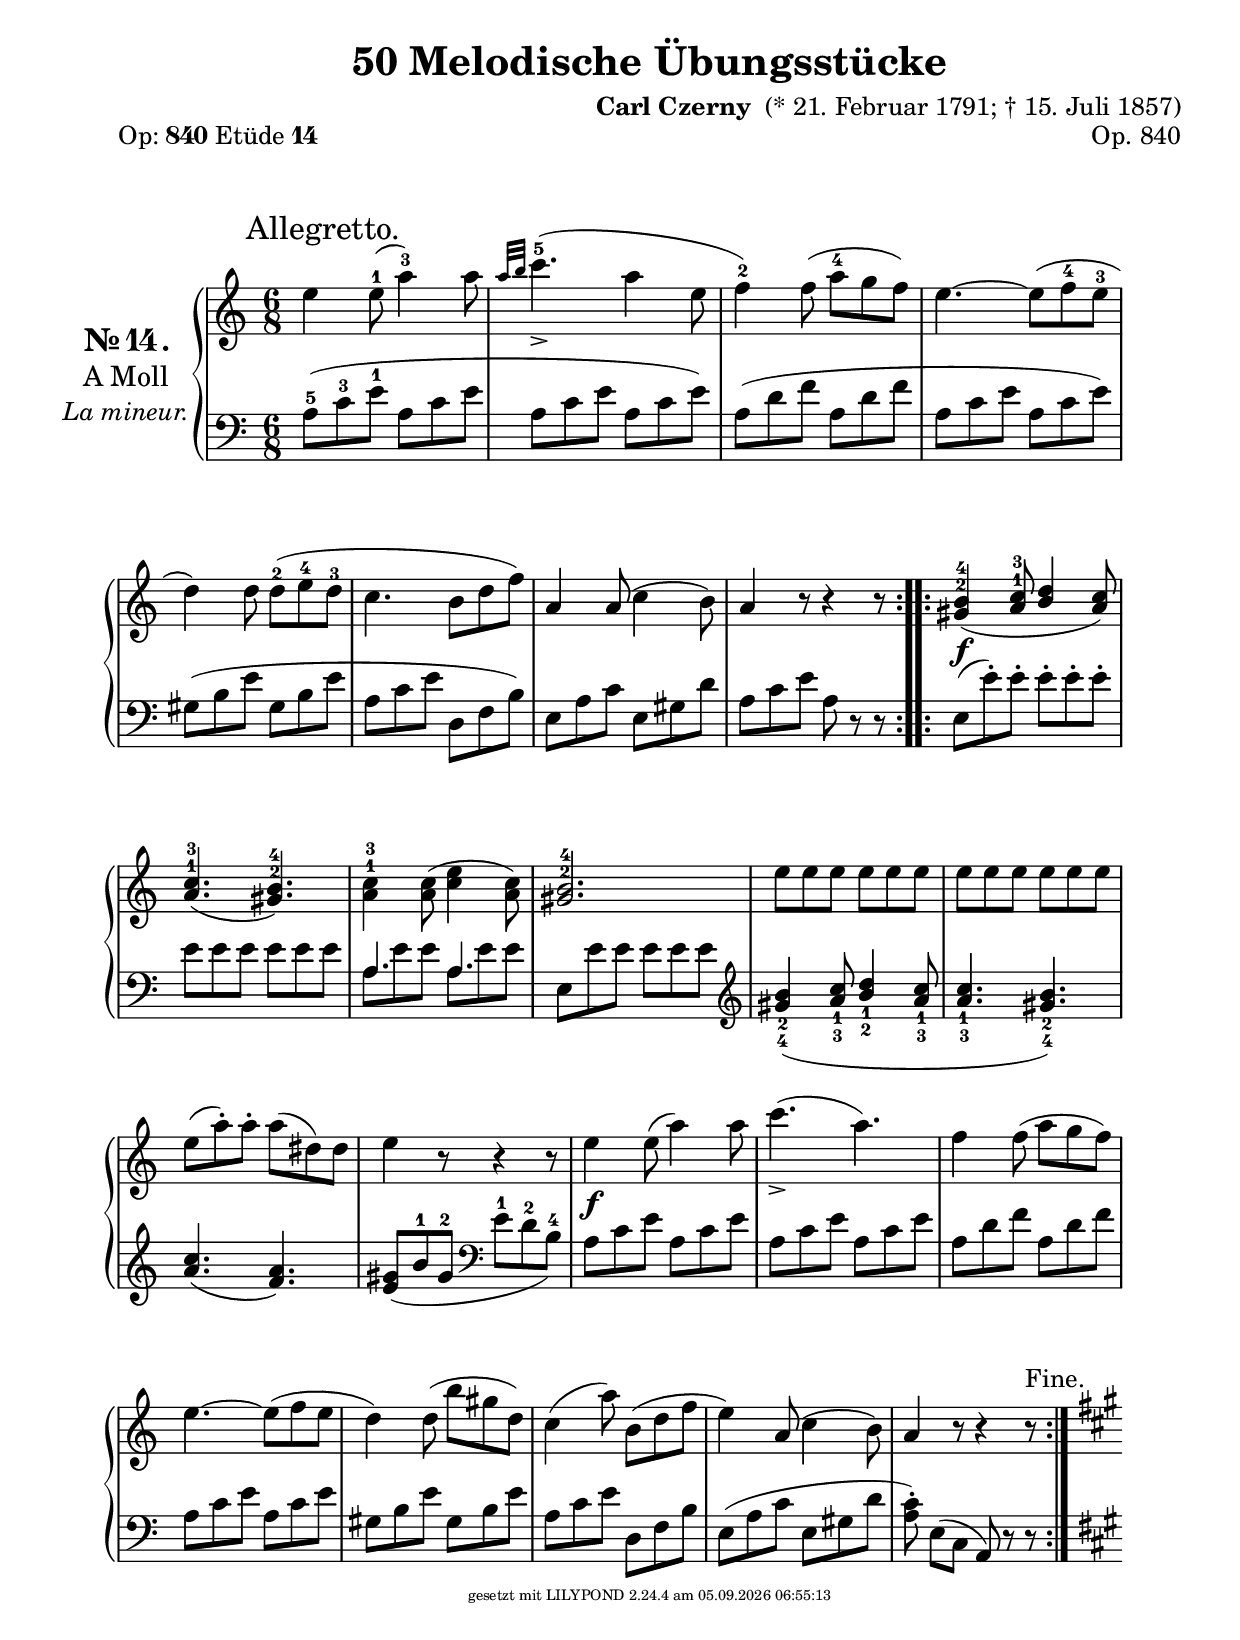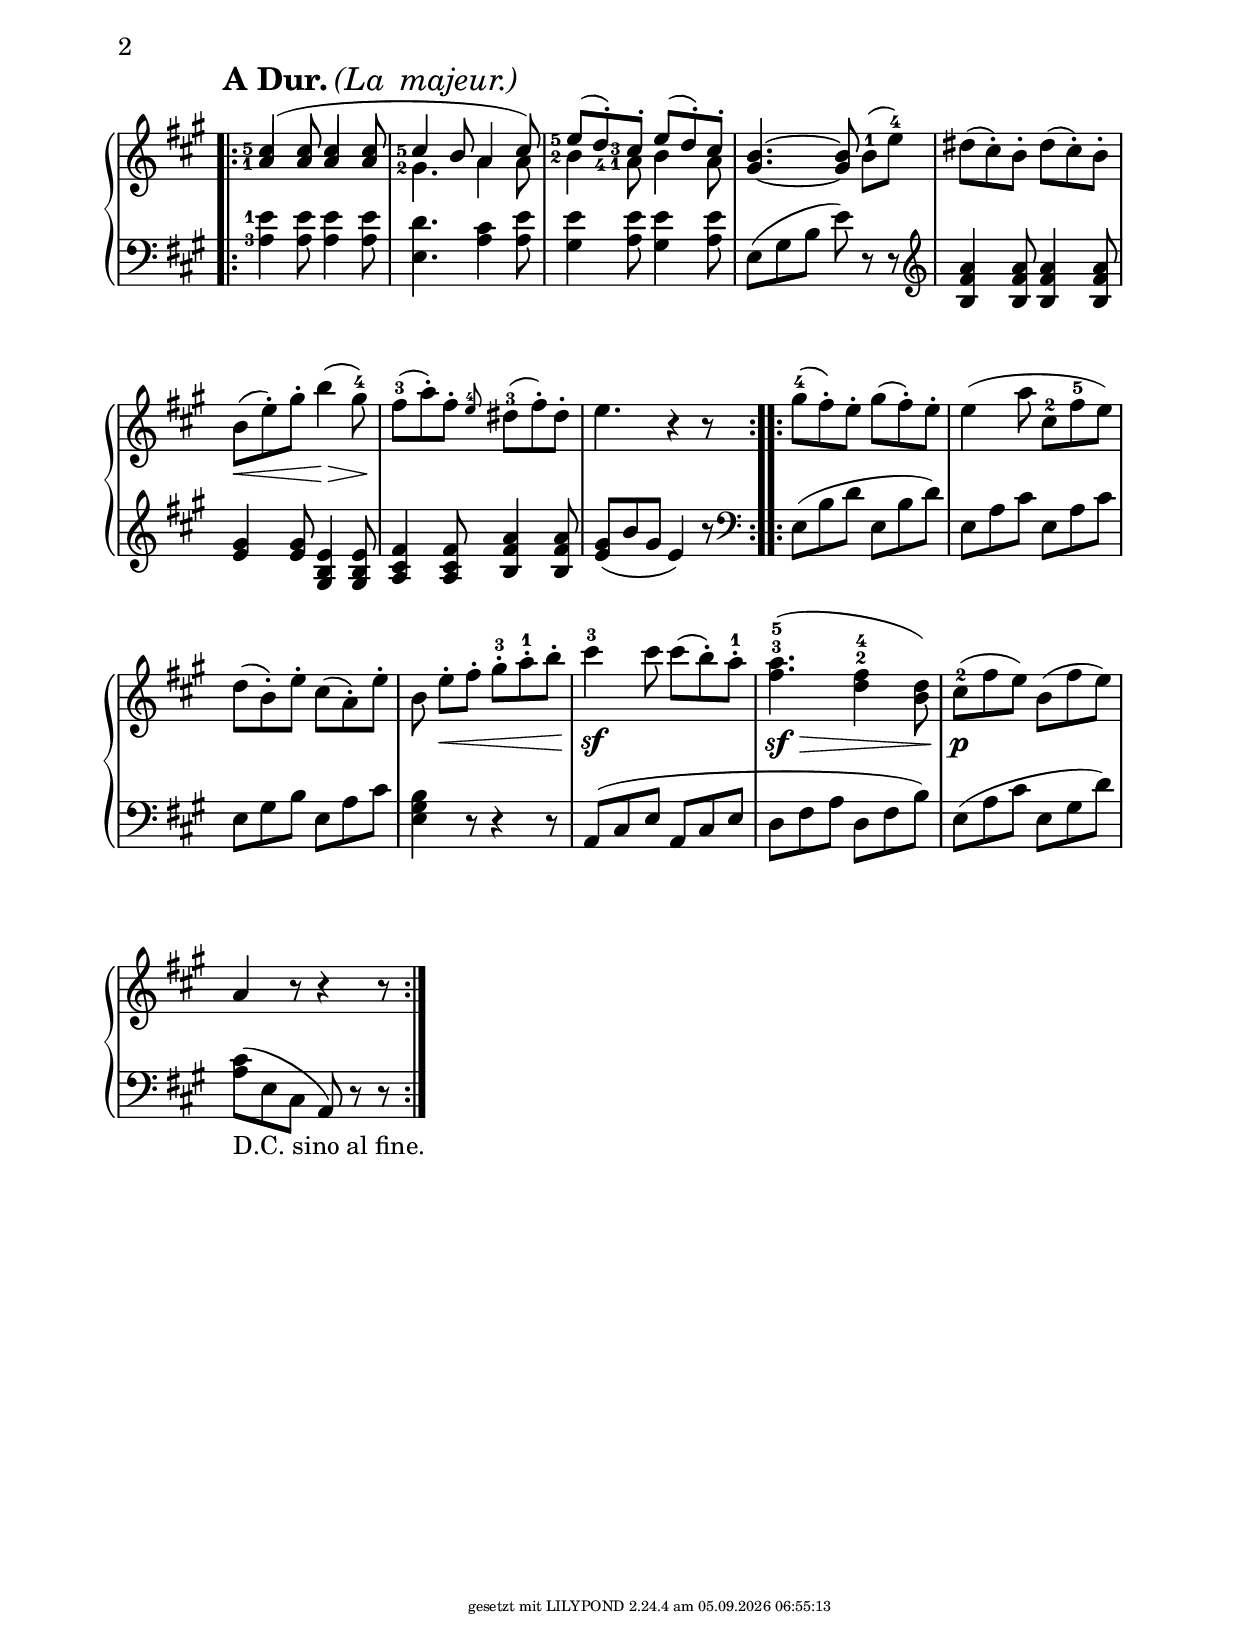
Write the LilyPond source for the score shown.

\version "2.19.37"

\language "deutsch"

\include "Papier+Layout.ly"
\version "2.19.32"

%% http://lsr.dsi.unimi.it/LSR/Item?id=654
%% http://lsr.di.unimi.it//LSR/Item?id=654
%% see also http://lilypond.org/doc/v2.18/Documentation/notation/short-repeats

%%%%%%%%%%%%%%%%%%%%%%%%%%%%%%%%%%%%%%%%%%%%%%%%%%%%%%%%%%%%%%%%%%%%%%%%%%%%%%%%%%%%%%%%%%
% LSR workaround:

%%%%%%%%%%%%%%%%%%%%%%%%%%%%%%%%%%%%%%%%%%%%%%%%%%%%%%%%%%%%%%%%%%%%%%%%%%%%%%%%%%%%%%%%%%

%% version 2013/05/11
%% for lilypond 2.18 or higher
%% last changes : - \changePitch : a single s as the last event of newnotes parameter
%%                   will give you the ending rests of the pattern (if there), and two s
%%                   also the beginning ones. If pattern ends with a note, a single
%%                   ending s will have no effects.
%%                - Is now \language independant (no more #{ c #})
%%                - new algorithm for make-notes-list, change-pitch
%%                  and has-notes? (shorter and safer)
%%
%%%%%%%%%%%%%%%%%%%%%%%%% some utility functions %%%%%%%%%%%%%%%%%%%%%

#(define (name-of music)
 (ly:music-property music 'name))

#(define (has-notes? music)
"Return true if there is at least one note in `music, false otherwise."
 (or (eq? (name-of music) 'NoteEvent)
     (let ((e (ly:music-property music 'element)))
        (and (ly:music? e)
             (has-notes? e)))
     (let loop ((es (ly:music-property music 'elements)))
        (and (pair? es)
             (or (has-notes? (car es))
                 (loop (cdr es)))))))

%% An EventChord is sometimes used as a wrapper in Lilypond, so we have to check
%% if a chord is a standard chord with notes. We could have used has-notes? but
%% this version is perhaps more efficient.
%% Optional events name like 'RestEvent can be included.
#(define (note-or-chord? music . otherEvent)
"Is music a note or a chord with notes ?"
(let ((name (name-of music)))
 (or (memq name (cons 'NoteEvent otherEvent))
     (and (eq? name 'EventChord)  ; have this chord at least one note ?
          (let loop ((es (ly:music-property music 'elements)))
             (and (pair? es)
                  (or (eq? (name-of (car es)) 'NoteEvent)
                      (loop (cdr es)))))))))

#(define (expand-q-chords music); for q chords : see chord-repetition-init.ly
(expand-repeat-chords! (list 'rhythmic-event) music))

#(define (clean-music mus)
"Try to reduce the number of sequential music"
(let ((name (ly:music-property mus 'name)))
  (cond
    ((eq? name 'SequentialMusic)
       (ly:music-set-property! mus 'elements (fold-right
          (lambda (evt prev-list)
            (if (eq? (name-of evt) 'SequentialMusic)
              (append (ly:music-property (clean-music evt) 'elements) prev-list)
              (cons (clean-music evt) prev-list)))
          '()
          (ly:music-property mus 'elements))))
    ((eq? name 'SimultaneousMusic)
       (ly:music-set-property! mus 'elements
                (map clean-music (ly:music-property mus 'elements))))
    ((memq name (list 'RelativeOctaveMusic 'UnrelativableMusic))
         (ly:music-set-property! mus 'element (clean-music
                  (ly:music-property mus 'element)))))
 mus))

%%%%%%%%%%%%%%%%%%%%%%%%%%%%% changePitch %%%%%%%%%%%%%%%%%%%%%%%%%%%%%%
#(define cPInsertInPattern (gensym))
#(define cPSamePitch (gensym))
#(define cPSamePitchEnd (gensym))
#(define cPPatternEnd (gensym))

#(define (make-notes-list music)
"Make a list with each element will be of one of these types :
  1- a note, a chord, a rest
  2- an integer, indicating the number of notes to skip in pattern ( The user will
     indicate that, by a corresponding number of skips (s or \\skip) in `newnotes 
     parameter of \\changePitch )
  3- a list of musics, to be inserted between 2 notes of pattern, and added with
     the \\insert function, inside `newnotes"
(let ((res '())     ; the list to fill
      (prev #f))
  (define (fill-notes-list evt)
    (let ((tags (ly:music-property evt 'tags))
          (name (name-of evt)))
      (cond
        ((memq cPInsertInPattern tags)             ; a music added by \insert
            (ly:music-set-property! evt 'tags
                          (delq cPInsertInPattern tags))     ; remove the tag
            (if (integer? prev)(set! res (cons prev res)))
            (set! prev (if (pair? prev)(cons evt prev)(list evt))))  ; a list
         ((memq name (list 'SkipEvent 'SkipMusic))
            (if (pair? prev)(set! res (cons prev res))) ; keep the reverse order
            (set! prev (if (integer? prev) (1+ prev) 1)))
       ; ((memq name (list 'EventChord 'NoteEvent 'RestEvent))
         ((note-or-chord? evt 'RestEvent) ; a note, a chord, or a rest
            (if (or (pair? prev)(integer? prev))(set! res (cons prev res)))
            (set! prev evt)
            (set! res (cons evt res)))
         (else
          (let ((elt (ly:music-property evt 'element))
                (elts (ly:music-property evt 'elements)))
            (if (ly:music? elt) (fill-notes-list elt))
            (if (pair? elts)(for-each fill-notes-list elts)))))))
(fill-notes-list music)
(if (or (pair? prev)(integer? prev))(set! res (cons prev res)))
(reverse res)))

%%%%%%%%%%%%  used inside the inner function change-one-note
#(define (copy-duration from to)  ; from and to as EventChord or NoteEvent
(let ((max-dur #f)); in theory, 2 notes in a chord can have a different duration
  (music-map (lambda (x)            ; get main duration from `from
              (let ((dur (ly:music-property x 'duration)))
               (if (and (ly:duration? dur)
                        (or (not max-dur)
                            (ly:duration<? max-dur dur))); take the greater
                 (set! max-dur dur))
                 x))
              from)
  (music-map (lambda (x)            ; set duration to duration of `to
               (if (ly:duration? (ly:music-property x 'duration))
                  (ly:music-set-property! x 'duration max-dur))
               x)
             to)))

#(define (copy-arti from to) ; from and to as EventChord or NoteEvent
(let* ((es-from (ly:music-property from 'elements))
       (es-to (ly:music-property to 'elements))
       (arti-from (if (null? es-from)
                    (ly:music-property from 'articulations)
                    (filter
                      (lambda(x)
                        (not (ly:duration? (ly:music-property x 'duration))))
                      es-from))))
  (if (null? es-to)                       ; NoteEvent
    (ly:music-set-property! to 'articulations
              (append (ly:music-property to 'articulations) arti-from))
    (ly:music-set-property! to 'elements  ; EventChord
              (append es-to arti-from)))
  ; copy also 'tags and 'to-relative-callback
  (ly:music-set-property! to 'tags
    (append (ly:music-property from 'tags)(ly:music-property to 'tags)))
   (if (null? es-to)
      (ly:music-set-property! to 'to-relative-callback
          (ly:music-property from 'to-relative-callback))
      (begin
        (ly:music-set-property! to 'to-relative-callback
            ly:music-sequence::event-chord-relative-callback)
        (ly:music-set-property! (car es-to) 'to-relative-callback
            (ly:music-property from 'to-relative-callback))))
    ))

%% del-arti is called for all notes but the first of a \samePitch section.
#(define (del-arti note-or-chord)
(ly:music-set-property! note-or-chord 'articulations '())
(ly:music-set-property! note-or-chord 'elements
  (filter (lambda(x)
              (and (ly:duration? (ly:music-property x 'duration))
                   (ly:music-set-property! x 'articulations '())))
          (ly:music-property note-or-chord 'elements))) ; can be empty
(music-map  ;; del all caution accidentals
  (lambda(x)(if (eq? (name-of x) 'NoteEvent) (begin
               (ly:music-set-property! x 'force-accidental #f)
               (ly:music-set-property! x 'cautionary #f)))
             x)
  note-or-chord))

#(define (change-pitch pattern newnotes)
"The scheme function of \\changePitch, `pattern and `newnotes as music."
(let ((seq-list '())           ; list of transformed patterns
      (skip-notnote-event? #f) ; #t if a \skip or an \insert is found in newnotes
      (same-pitch-section? #f) ; #t if we are in the 2nd pattern note of a\samePitch section
      ;(dummy-note #{ c4 #})    ; \language dependant -:(
      (dummy-note (make-music 'NoteEvent ; to avoid pbs with pattern without any notes
                              'duration (ly:make-duration 2 0 1) ;
                              'pitch (ly:make-pitch -1 0 0))) ;
      (pattern2 #{ $pattern \tag #cPPatternEnd s4 #}) ; to detect the end of pattern
      (last-notes-list #f))    ; buffer
 (set! seq-list (cdr  ; skip dummy notes
  ;;;;;;;;;;;;;;;;;;;;;;;;;;;;;;;;;;; loop ;;;;;;;;;;;;;;;;;;;;;;;;;;;;;;;;;;;;;;;;;;;;;;;
  (let loop ((notes-list (cons dummy-note (make-notes-list newnotes))); see make-notes-list
             (pat-list (cons dummy-note (circular-list pattern2)))
             (res '())) ; the list to fill
    (if (or (null? notes-list)(null? pat-list)) ; pat-list may be a regular list in the loop
      (reverse res)               ;;;;;; return the list in the right order
      (let ((x (car notes-list))  ;;;;;; go deeper, taking 1st elt of each lists
            (evt (ly:music-deep-copy (car pat-list))))
       (cond
       ;;;;;;;;;;;;;;;;;;;;;;;;;;;;;;;;;;;;;;;;;;;;;
        ((pair? x)                   ; x is a list of musics, added with \insert in newnotes
          (set! skip-notnote-event? #t)      ; for events between 2 pattern notes
          (set! last-notes-list notes-list)  ; for section "else" of this cond statement
          (loop (cdr notes-list) pat-list (append x res))) ; append x to res
        ;;;;;;;;;;;;;;;;;;;;;;;;;;;;;;;;;;;;;;;;;;;;
        ((note-or-chord? evt)         ; evt in pattern is a note or a chord (with notes)
          (set! last-notes-list notes-list)  ; for section "else" later
          (cond
            ((ly:music? x)  ;;;;;; the elt of notes-list is a note or a chord
               (if same-pitch-section? ; x is used several times. Copy arti of x only to the
                 (set! x (del-arti (ly:music-deep-copy x)))) ; 1st note of \samePitch section
               (copy-duration evt x)  ; evt = from, x = to
               (copy-arti evt x)
               (let ((tags (ly:music-property x 'tags)))
                 (cond               ; are we in a \samePitch section ?
                   ((memq cPSamePitch tags)    ; yes, first,remove the tag
                      (ly:music-set-property! x 'tags (delq cPSamePitch tags))
                      (set! same-pitch-section? #t)) ; then set the flag
                   ((memq cPSamePitchEnd tags) ; last note of \samePitch
                      (ly:music-set-property! x 'tags (delq cPSamePitchEnd tags))
                      (set! same-pitch-section? #f))))      ; unset the flag
               (set! skip-notnote-event? #f); stop deletion of not-notes event.
               (if same-pitch-section?
                   (loop notes-list (cdr pat-list)(cons x res))
                   (loop (cdr notes-list)(cdr pat-list)(cons x res)))) ; next new note
            ((integer? x)   ;;;;;; user want to skip over the current evt note. We also
               (set! skip-notnote-event? x) ; don't add any events bis next pattern note
               ;; (format #t "x : ~a\n" x)  ; for testing
               (cond ((= x 1)                                      ; only one s
                        (loop (cdr notes-list)(cdr pat-list) res)) ; next notes-list elt
                     (else                                         ; several successive s
                        (set-car! notes-list (1- x))               ; for the next loop
                        (loop notes-list (cdr pat-list) res))))))  ; the next evt only
        ;;;;;;;;;;;;;;;;;;;;;;;;;;;;;;;;;;;;;;;;;;;;
        ((or (ly:music-property evt 'duration #f)  ; current evt in pattern is not a note
             (not (has-notes? evt)))
           (cond ((memq cPPatternEnd (ly:music-property evt 'tags)) ; last evt of pattern
                    (let ((x (car notes-list)))
                      (if (and (integer? x)
                                (or (null? (cdr notes-list))        ; last elt ?
                                    (and (null? (cddr notes-list))  ; 2nd to last and last is
                                         (pair? (car (cdr notes-list)))))) ; a \insert section
                        (cond
                           ((= x 1)
                              (set! skip-notnote-event? x)
                              (loop (cdr notes-list) (cdr pat-list) res))
                           (else
                              (set-car! notes-list (1- x))
                              (loop notes-list (cdr pat-list) res))))
                        (loop notes-list (cdr pat-list) res))) ;; ignores evt
                  (skip-notnote-event? (loop notes-list (cdr pat-list) res))
                  (else (loop notes-list (cdr pat-list)(cons evt res)))))
        ;;;;;;;;;;;;;;;;;;;;;;;;;;;;;;;;;;;;;;;;;;;;
        (else
          (let ((e (ly:music-property evt 'element))
                (es (ly:music-property evt 'elements))
                (empty? #f)) ; don't add to res if #t
           (if (ly:music? e)
             (let ((new-e (loop notes-list (list e) '())))
               (ly:music-set-property! evt 'element
                 (case (length new-e)
                   ((0) (set! empty? #t)
                        new-e)
                   ((1)(car new-e))
                   (else (make-sequential-music new-e))))))
           (if (pair? es)
             (let ((new-es (loop notes-list es '())))
               (ly:music-set-property! evt 'elements new-es)
               (set! empty? (and empty? (null! new-es))))) ; #t if both empty

           (let ((next-new-notes (if (or same-pitch-section?
                                         (and (integer? skip-notnote-event?)
                                              (> skip-notnote-event? 1)))
                                    last-notes-list
                                    (cdr last-notes-list))))
              (if empty? (loop next-new-notes (cdr pat-list) res)
                         (loop next-new-notes (cdr pat-list) (cons evt res))))))))))))
  ;;;;;;;;;;;;;;;;;;;;;;;;;;;;;;;;;; end loop ;;;;;;;;;;;;;;;;;;;;;;;;;;;;;;;;;;;;;;;;
 (let ((relativize (lambda(m)
        (let* ((clean-newnotes (clean-music newnotes))
               (name (name-of clean-newnotes)))
            (if (memq name (list 'RelativeOctaveMusic 'UnrelativableMusic))
               (make-music name 'element m)
               m)))))
     (case (length seq-list)
        ((0) (make-music 'Music 'void #t))
        ((1) (relativize (car seq-list)))
        (else (relativize (clean-music (make-sequential-music seq-list))))))))

changePitch = #(define-music-function (pattern newnotes)
                                                          (ly:music? ly:music?)
"Change each notes in `pattern by the notes (or rests) given in `newnotes.
If count of events doesn't match, pattern is duplicated repeatedly or truncate."
(let* ((expand-q (lambda (music) (expand-repeat-chords!
			    (cons 'rhythmic-event (ly:parser-lookup '$chord-repeat-events))
			    music)))
       (pattern (expand-q pattern))
       (newnotes (expand-q newnotes)))
 (change-pitch pattern newnotes)))

%%%%%%%%%%%%%%%%%%%%%%%%%%%%%%%%%%%%%%%%%%%%%%%%%%%%%%%%%%%%%%%%%%%%%%%%%%%%%%%%
%% enhancement functions, working with \changePitch pattern newnotes

samePitch = #(define-music-function (music) (ly:music?)
"Inside the `pattern parameter of the \\changePitch function, all notes grouped 
by this function will have the same pitch, according to the current note of
`newnotes parameter of \\changePitch."
(let((not-first? #f)
     (last-note #f))
  (map-some-music
    (lambda (x)
      (cond
        ((note-or-chord? x)
           (if not-first?     ; set all pitches to the pitch of the first note
             (ly:music-set-property! x 'to-relative-callback
                (lambda (x p)                    ; set pitch to the prev value
                    (ly:prob-set-property! x 'pitch p)
                    p))
             (set! not-first? x)) ; do nothing for first note
           (ly:music-set-property! x 'tags (cons
                   cPSamePitch  ; add tag cPSamePitch to x
                   (ly:music-property x 'tags)))
           (set! last-note x)   ; save the note x
           x)
        (else #f)))
    music)
  (if last-note              ; the last saved EventChord
     (ly:music-set-property! last-note 'tags (cons
           cPSamePitchEnd    ; add cPSamePitchEnd tag, delete cPSamePitch tag
           (delq cPSamePitch (ly:music-property last-note 'tags)))))
  music))

%% this function should be no more needed, as copy-arti should avoid pbs
%% in relative mode and \samePitch
absolute = #(define-music-function (music) (ly:music?)
"Make `music unrelativable. To use inside a \\samePitch function in relative
mode."
(make-music 'UnrelativableMusic 'element music))

insert = #(define-music-function (music) (ly:music?)
"Using this function inside the `newnotes parameter of the \\changePitch
function, allow you to insert and remplace by `music, all music between one note
and his following, in the `pattern parameter of \\changePitch, ."
#{ \tag #cPInsertInPattern $music #})

%%%%%%%
#(define (n-copy n music)
(cond
  ((> n 1)(make-sequential-music
            (map (lambda (x)(ly:music-deep-copy music))
                 (make-list n))))
  ((= n 1) music)
  (else (make-music 'Music 'void #t))))

nCopy = #(define-music-function (n music)(integer? ly:music?)
(n-copy n music))

%% same effect as { \repeat unfold n s } but \nSkip works inside the `newnotes
%% parameter of \changePitch.
nSkip = #(define-music-function (n)(integer?)
"Return \\skip \\skip \\skip ... n times."
#{ \nCopy #n s #})
%%%%%%%%%%%%%%%%%%%%%%%%%%%%%%%%%%%%%%%%%%%%%%%%%%%%%%%%%%%%%%%%%%%%%%%%%%%%%%%%
%% shortcuts
% default values for patI and patII, if the user do not define
% them, before using \cPI and \cPII
% patI ={ c8. c16 }      % not \language independant
patI = #(make-music 'SequentialMusic 'elements (list
          (make-music 'NoteEvent 'duration (ly:make-duration 3 1 1)
                                 'pitch (ly:make-pitch -1 0 0))
          (make-music 'NoteEvent 'duration (ly:make-duration 4 0 1)
                                 'pitch (ly:make-pitch -1 0 0))))
% patII = { c4. c8 }
patII = #(make-music 'SequentialMusic 'elements (list
          (make-music 'NoteEvent 'duration (ly:make-duration 2 1 1)
                                 'pitch (ly:make-pitch -1 0 0))
          (make-music 'NoteEvent 'duration (ly:make-duration 3 0 1)
                                 'pitch (ly:make-pitch -1 0 0))))


cPI = #(define-music-function (newnotes) (ly:music?)
#{ \changePitch \patI $newnotes #})

cPII = #(define-music-function (newnotes) (ly:music?)
#{ \changePitch \patII $newnotes #})

#(define cP changePitch)

\paper {

}
exercise ="14"
%#(set-global-staff-size 20)

\header {
  composer            =       \markup { \bold "Carl Czerny" " (* 21. Februar 1791; † 15. Juli 1857)" }
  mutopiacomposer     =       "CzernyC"

  title               =       "50 Melodische Übungsstücke" %"50 Melodische Übungsstücke"
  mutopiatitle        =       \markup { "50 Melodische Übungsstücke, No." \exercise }

  opus                =       "Op. 840"
  piece               =       \markup { "Op:" \number \tiny 840 "Etüde" \number \tiny \exercise }
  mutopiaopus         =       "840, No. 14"

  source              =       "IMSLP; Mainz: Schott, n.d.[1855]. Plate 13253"
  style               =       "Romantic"
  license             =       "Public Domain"
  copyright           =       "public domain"
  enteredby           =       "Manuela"
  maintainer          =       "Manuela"
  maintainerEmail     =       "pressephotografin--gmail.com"
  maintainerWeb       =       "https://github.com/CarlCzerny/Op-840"
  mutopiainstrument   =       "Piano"
}

myPatternI = {
  c8 ( c-. ) c-.
}

RH= \relative c'' {
  \time 6/8
  \key c \major
  \set Timing.beamExceptions = #'()
  \set Timing.baseMoment = #(ly:make-moment 1/8)
  \set Staff.beatStructure = #'(3 3 )  %% abhängig vom Takt
  \set fingeringOrientations = #'(up)     %% für Akkorde!
  \override Fingering.direction = #UP      %% für Einzelnoten!
  \override Fingering.padding = #0.4
  \override Fingering.staff-padding = #'()
  \override Fingering.avoid-slur = #'inside
  \override Slur.direction = #UP
  \mark \markup "Allegretto."
  e4 e8-1 ( a4-3 ) a8
  \grace { a32 h } c4.-5_> ( a4  e8
  f4-2 ) f8 ( a-4 g f )
  e4.~ e8 ( f-4 e-3
  d4 ) d8 d-2 ( e-4 d-3
  c4. h8 d f )
  a,4 a8 ( c4 h8 )
  a4 r8 r4 r8
  \bar ":..:"
  \stemUp
  < gis-2 h-4 >4_( \f < a-1 c-3 >8 < h d >4 < a c >8 )
  < a-1 c-3 >4._( < gis-2 h-4 > )
  \stemNeutral
  < a-1 c-3 >4 q8 ( < c e >4 <a c >8 )
  < gis-2 h-4 >2.
  e'8 e e e e e
  e e e e e e
  e ( a-. ) a-. a ( dis, ) dis
  e4 r8 r4 r8
  e4 \f e8 ( a4 ) a8
  c4._> ( a )
  f4 f8 ( a g f )
  e4.~ e8 ( f e
  d4 ) d8 ( h' gis d )
  c4 ( a'8 ) h, ( d f
  e4 ) a,8 ( c4 h8 )
  a4 r8 r4 r8^\markup "Fine."
  \bar ":..:"
  \key a \major
  \mark \markup { \bold "A Dur." \italic "(La" \italic " majeur.)" }
  \set Staff.fingeringOrientations = #'(left) %% für Akkorde!
  <<
    {
      \override Fingering.direction = #DOWN      %% für Einzelnoten!
      \override Fingering.padding = #0.6
      \override Fingering.staff-padding = #'()

      <cis-5>4 ( cis8 cis4 cis8
      <cis-5>4 h8 a4 cis8 )
      <e-5>8 ( d-4-. ) <cis-3>-. e ( d-. ) cis-.
    }
    \\
    {
      \stemUp
      <a-1>4 \once \omit Flag a8 a4 \once \omit Flag a8
      \stemDown
      <gis-2>4. a4 a8
      <h-2>4 <a-1>8 h4 a8
    }
  >>
  \override Fingering.direction = #UP      %% für Einzelnoten!
  < gis~ h~>4. q8\noBeam h-1 ( e-4 )
  \changePitch \myPatternI {
    dis cis h dis  cis h
  }
  h\< ( e-. ) gis-. h4\> ( gis8-4\! )
  fis-3 ( a-. ) fis-. \grace e-4 dis-3 ( fis-. ) dis-.
  e4. r4 r8 \bar ":..:"
  \changePitch \myPatternI { gis-4 fis e gis fis e }
  e4 ( a8 cis,-2 fis-5 e )
  \changePitch \myPatternI { d h e cis a e' }
  h\noBeam e-.\< fis-. gis-3-. a-1-. h-.
  cis4-3\sf cis8 \changePitch \myPatternI { cis h a-1 }
  < fis-3 a-5 >4.\sf\> ( < d-2 fis-4>4 < h d>8 )
  cis-2\p ( fis e ) h ( fis' e ) a,4 r8 r4 r8
  \bar ":..:"
}

LH = \relative c' {
  \clef bass
  \set fingeringOrientations = #'(down) %% für Akkorde!
  \override Fingering.direction = #UP  %% für Einzelnoten!
  \override Fingering.padding = #0.4
  \override Fingering.staff-padding = #'()
  \override Fingering.avoid-slur = #'inside
  %\override Slur.direction = #UP
  \set Timing.beamExceptions = #'()
  \set Timing.baseMoment = #(ly:make-moment 1/8)
  \set Staff.beatStructure = #'(3 3 )  %% abhängig vom Takt
  a8-5 ( c-3 e-1 a, c e a, c e a, c e )
  a, ( d f a, d f a, c e a, c e )
  gis, ( h e gis, h e a, c e d, f h )
  e, a c e, gis d'
  a c e a, r r
  e ( e'-. ) e-. e-. e-. e-.
  e e e e e e
  <<
    {
      \voiceOne
      \mergeDifferentlyHeadedOn
      \mergeDifferentlyDottedOn
      a,4. a
    } \\ \relative c' {
      \voiceTwo
      a8 e' e a, e' e
    }
  >>
  \stemDown
  e e' e e e e
  \clef treble
  \stemUp
  < gis-4 h-2 >4_( < a-3 c-1 >8 < h-2 d-1 >4 < a-3 c-1 >8
  < a-3 c-1 >4. < gis-4 h-2 > )
  < a c >_( < f a > )
  < e gis>8_( h'-1 gis-2
  \stemNeutral
  \clef bass e-1 d-2 h-4 )
  \clef bass
  a c e a, c e a, c e a, c e a, d f a, d f
  a, c e a, c e gis, h e gis, h e
  a, c e d, f h
  e, ( a c e, gis d'
  < a c >-.\noBeam ) e ( c a ) r r
  \key a \major
  \set fingeringOrientations = #'(left) %% für Akkorde!
  < a'-3 e'-1>4 q8 q4 q8
  < e d' >4. < a cis >4 < a e' >8
  < gis e' >4 < a e'>8 < gis e'>4 < a e'>8
  e ( gis h e ) r r
  \clef treble
  < h fis' a >4 q8 q4 q8
  < e gis >4 q8 < gis, h e >4 q8
  < a cis fis>4 q8 < h fis' a>4 q8
  < e gis >( h' gis e4 ) r8
  \clef bass
  e, ( h' d e, h' d )
  e, a cis e, a cis
  e, gis h e, a cis
  < e, gis h >4 r8 r4 r8
  a, ( cis e a, cis e d fis a d, fis h )
  e, ( a cis e, gis d' )
  < a cis >_\markup "D.C. sino al fine." ( e cis a ) r
  r
}

\score
{
  \new PianoStaff \with {
    instrumentName = \markup {
      \center-column {
        \line {
          \bold \huge { "№" }
          \number { \exercise "." }
        }
        \line \large { A Moll }
        \italic \line { La mineur. }
      }
    }
    shortInstrumentName = ""
  }
  <<
    \new Staff="Discant"
    \RH
    \new Staff="Bass" \LH
  >>
  \layout {

  }
  \midi { }
}
